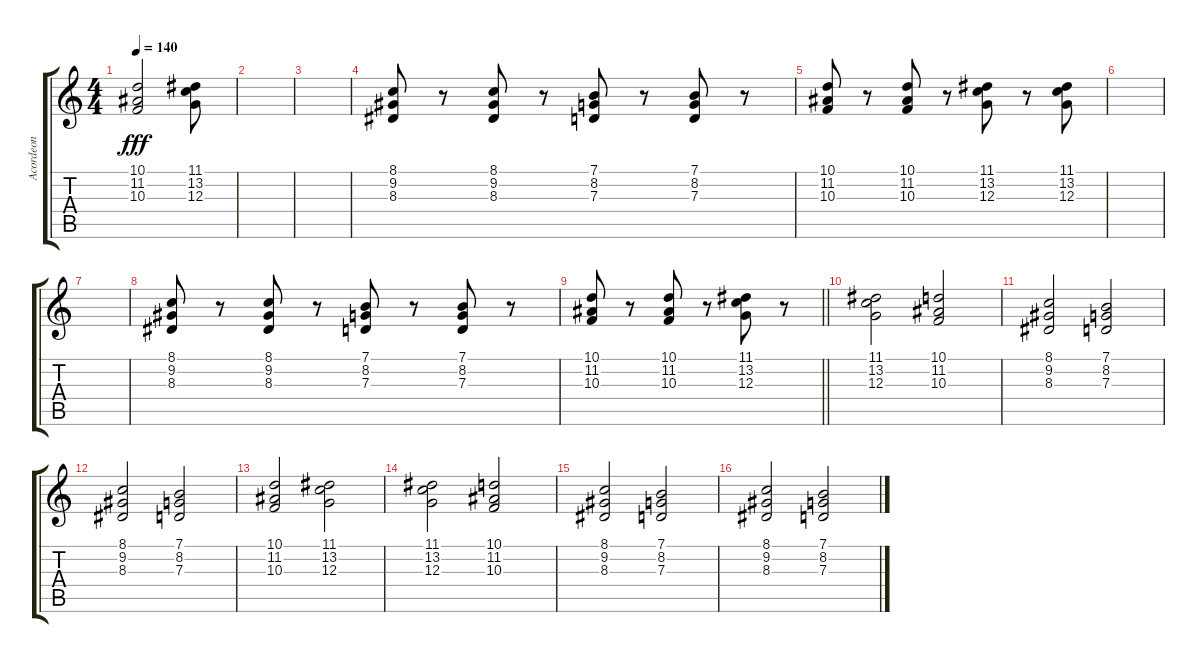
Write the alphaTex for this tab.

\track ("Acordeon" "Acordeon") {instrument accordion}
\staff {score tabs}
\tuning (E4 B3 G3 D3 A2 E2) {hide}
\ts (4 4)
\tempo 140
\clef g2
\ks c
(10.1 11.2 10.3).2{dy fff} (11.1 13.2 12.3).8 |
|
|
(8.1 9.2 8.3).8 r.8 (8.1 9.2 8.3).8 r.8 (7.1 8.2 7.3).8 r.8 (7.1 8.2 7.3).8 r.8 |
(10.1 11.2 10.3).8 r.8 (10.1 11.2 10.3).8 r.8 (11.1 13.2 12.3).8 r.8 (11.1 13.2 12.3).8 |
|
|
(8.1 9.2 8.3).8 r.8 (8.1 9.2 8.3).8 r.8 (7.1 8.2 7.3).8 r.8 (7.1 8.2 7.3).8 r.8 |
\barLineRight lightlight
(10.1 11.2 10.3).8 r.8 (10.1 11.2 10.3).8 r.8 (11.1 13.2 12.3).8 r.8 |
(11.1 13.2 12.3).2 (10.1 11.2 10.3).2 |
(8.1 9.2 8.3).2 (7.1 8.2 7.3).2 |
(8.1 9.2 8.3).2 (7.1 8.2 7.3).2 |
(10.1 11.2 10.3).2 (11.1 13.2 12.3).2 |
(11.1 13.2 12.3).2 (10.1 11.2 10.3).2 |
(8.1 9.2 8.3).2 (7.1 8.2 7.3).2 |
(8.1 9.2 8.3).2 (7.1 8.2 7.3).2
